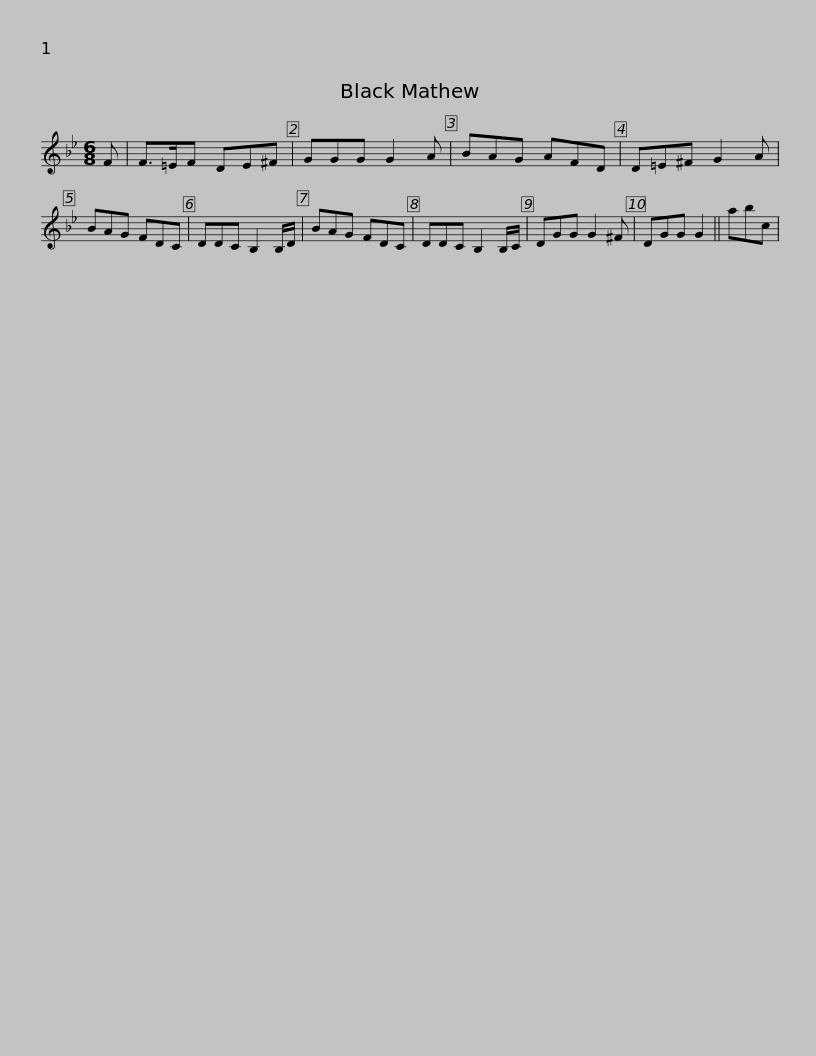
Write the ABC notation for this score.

X:1
L:1/8
M:6/8
I:linebreak $
K:Gmin
V:1 treble
V:1
 F | F>=EF DE^F | GGG G2 A | BAG AFD | D=E^F G2 A | %5
 BAG FDC | DDC B,2 B,/D/ |$ BAG FDC | DDC B,2 B,/C/ | DGG G2 ^F | %10
 DGG G2 || abc | %12
